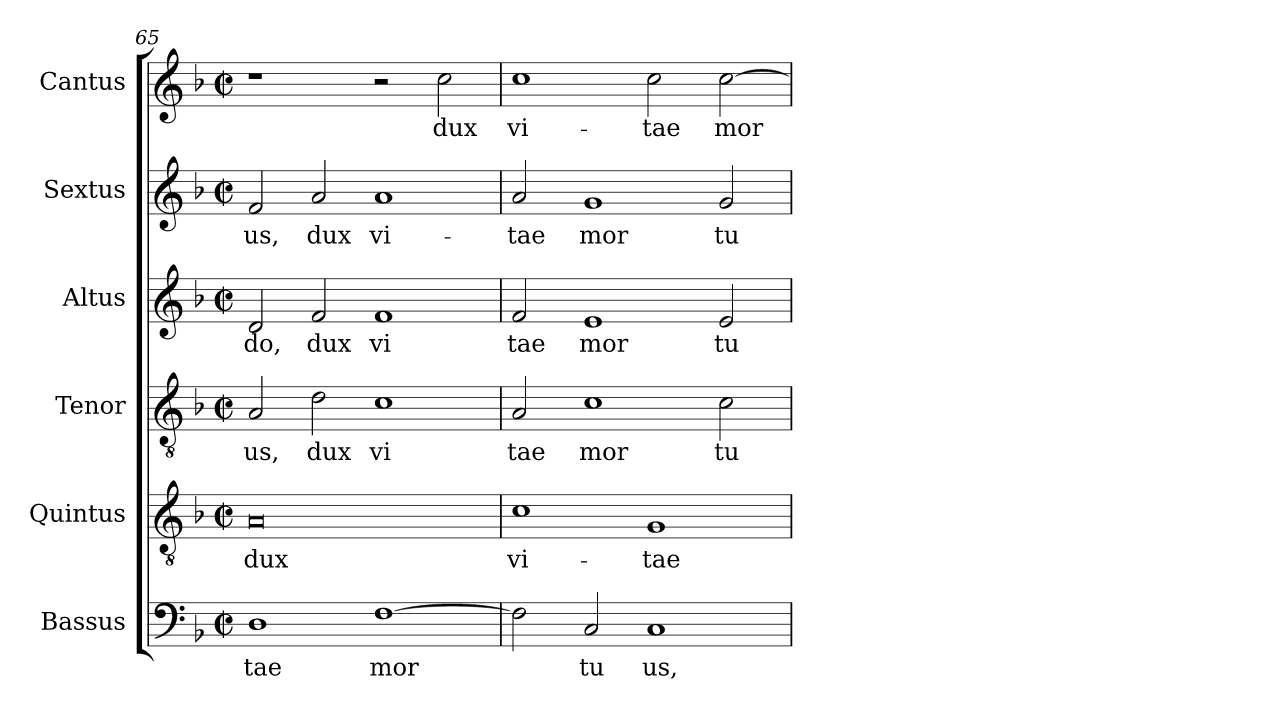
**kern	**text	**kern	**text	**kern	**text	**kern	**text	**kern	**text	**kern	**text
*part6	*part6	*part5	*part5	*part4	*part4	*part3	*part3	*part2	*part2	*part1	*part1
*staff6	*staff6	*staff5	*staff5	*staff4	*staff4	*staff3	*staff3	*staff2	*staff2	*staff1	*staff1
*I"Bassus	*	*I"Quintus	*	*I"Tenor	*	*I"Altus	*	*I"Sextus	*	*I"Cantus	*
*clefF4	*	*clefGv2	*	*clefGv2	*	*clefG2	*	*clefG2	*	*clefG2	*
*k[b-]	*	*k[b-]	*	*k[b-]	*	*k[b-]	*	*k[b-]	*	*k[b-]	*
*F:	*	*F:	*	*F:	*	*F:	*	*F:	*	*F:	*
*M2/2	*	*M2/2	*	*M2/2	*	*M2/2	*	*M2/2	*	*M2/2	*
*met(c|)	*	*met(c|)	*	*met(c|)	*	*met(c|)	*	*met(c|)	*	*met(c|)	*
=65	=65	=65	=65	=65	=65	=65	=65	=65	=65	=65	=65
!	!LO:LY:b:cj	!	!LO:LY:b:cj	!	!LO:LY:b:cj	!	!LO:LY:b:cj	!	!LO:LY:b:cj	!	!
1D	tae	0A	dux	2A/	us,	2d/	do,	2f/	-us,	1r	.
!	!	!	!	!	!LO:LY:b:cj	!	!LO:LY:b:cj	!	!LO:LY:b:cj	!	!
.	.	.	.	2d\	dux	2f/	dux	2a/	dux	.	.
!	!LO:LY:b	!	!	!	!LO:LY:b:cj	!	!LO:LY:b:cj	!	!LO:LY:b:cj	!	!
[>1F	mor	.	.	1c	vi	1f	vi	1a	vi-	2r	.
!	!	!	!	!	!	!	!	!	!	!	!LO:LY:b:cj
.	.	.	.	.	.	.	.	.	.	2cc\	dux
!!LO:LB:g=z
=66	=66	=66	=66	=66	=66	=66	=66	=66	=66	=66	=66
!	!	!	!LO:LY:b:cj	!	!LO:LY:b:cj	!	!LO:LY:b:cj	!	!LO:LY:b:cj	!	!LO:LY:b:cj
*^	*	*	*	*	*	*	*	*	*	*	*
2F\]	32ryy	.	1c	vi-	2A/	tae	2f/	tae	2a/	-tae	1cc	vi-
.	1ryy	.	.	.	.	.	.	.	.	.	.	.
!	!	!LO:LY:b:cj	!	!	!	!LO:LY:b:cj	!	!LO:LY:b:cj	!	!LO:LY:b:cj	!	!
2C/	.	tu	.	.	1c	mor	1e	mor	1g	mor	.	.
!	!	!LO:LY:b:cj	!	!LO:LY:b:cj	!	!	!	!	!	!	!	!LO:LY:b:cj
1C	.	us,	1G	-tae	.	.	.	.	.	.	2cc\	-tae
.	2ryy	.	.	.	.	.	.	.	.	.	.	.
!	!	!	!	!	!	!LO:LY:b:cj	!	!LO:LY:b:cj	!	!LO:LY:b:cj	!	!LO:LY:b
.	.	.	.	.	2c\	tu	2e/	tu	2g/	tu	[>2cc\	mor-
.	4...ryy	.	.	.	.	.	.	.	.	.	.	.
*v	*v	*	*	*	*	*	*	*	*	*	*	*
=	=	=	=	=	=	=	=	=	=	=	=
*-	*-	*-	*-	*-	*-	*-	*-	*-	*-	*-	*-
